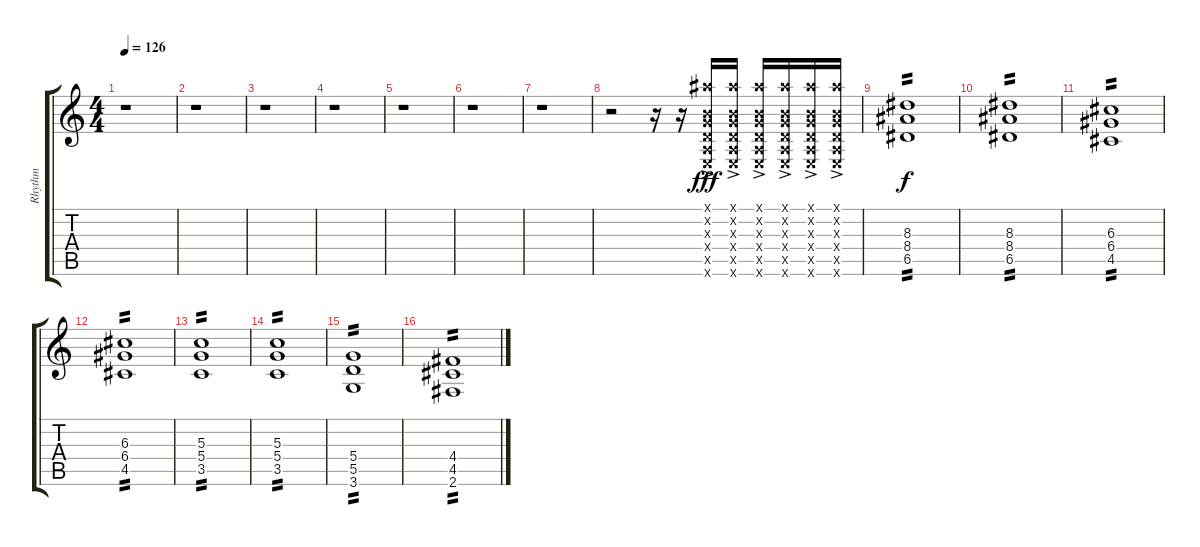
\track ("Rhythm" "Rhythm") {instrument distortionguitar}
\staff {score tabs}
\tuning (E4 B3 G3 D3 A2 E2) {hide}
\ts (4 4)
\tempo 126
\clef g2
\ks c
r.1{dy fff} |
r.1 |
r.1 |
r.1 |
r.1 |
r.1 |
r.1 |
r.2 r.16 r.16 (6.1{ac x} 0.2{ac x} 0.3{ac x} 0.4{ac x} 0.5{ac x} 0.6{ac x}).16 (6.1{ac x} 0.2{ac x} 0.3{ac x} 0.4{ac x} 0.5{ac x} 0.6{ac x}).16 (6.1{ac x} 0.2{ac x} 0.3{ac x} 0.4{ac x} 0.5{ac x} 0.6{ac x}).16 (6.1{ac x} 0.2{ac x} 0.3{ac x} 0.4{ac x} 0.5{ac x} 0.6{ac x}).16 (6.1{ac x} 0.2{ac x} 0.3{ac x} 0.4{ac x} 0.5{ac x} 0.6{ac x}).16 (6.1{ac x} 0.2{ac x} 0.3{ac x} 0.4{ac x} 0.5{ac x} 0.6{ac x}).16 |
(8.3 8.4 6.5).1{tp 2 dy f} |
(8.3 8.4 6.5).1{tp 2} |
(6.3 6.4 4.5).1{tp 2} |
(6.3 6.4 4.5).1{tp 2} |
(5.3 5.4 3.5).1{tp 2} |
(5.3 5.4 3.5).1{tp 2} |
(5.4 5.5 3.6).1{tp 2} |
(4.4 4.5 2.6).1{tp 2}
